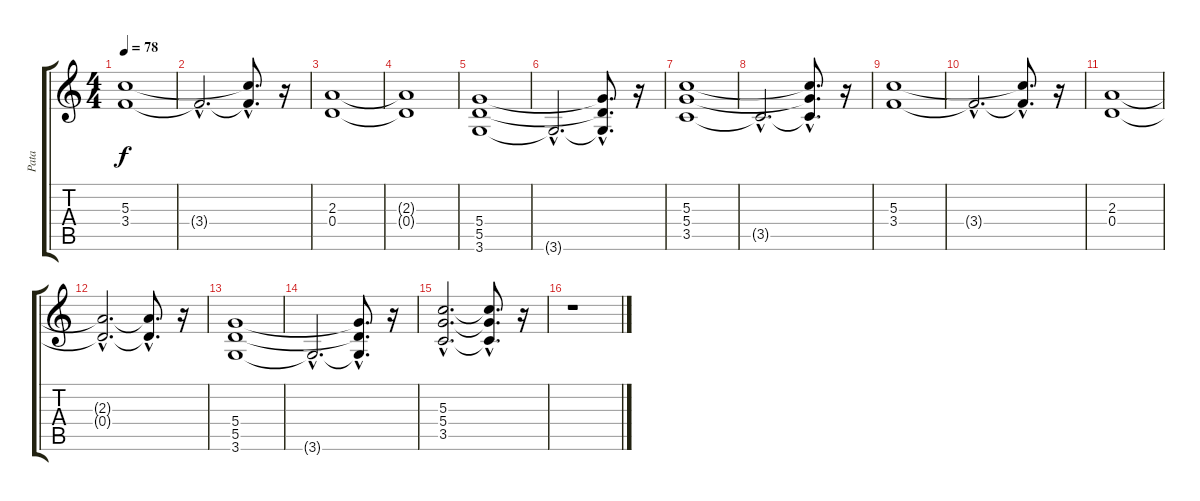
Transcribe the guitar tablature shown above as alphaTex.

\track ("Pata" "Pata") {instrument distortionguitar}
\staff {score tabs}
\tuning (E4 B3 G3 D3 A2 E2) {hide}
\ts (4 4)
\tempo 78
\clef g2
\ks c
(5.3 3.4).1{dy f} |
3.4{hac t}.2{d} (5.3{hac t} 3.4{hac t}).8{d} r.16 |
(2.3 0.4).1 |
(2.3{t} 0.4{t}).1 |
(5.4 5.5 3.6).1 |
3.6{hac t}.2{d} (5.4{hac t} 5.5{hac t} 3.6{hac t}).8{d} r.16 |
(5.3 5.4 3.5).1 |
3.5{hac t}.2{d} (5.3{hac t} 5.4{hac t} 3.5{hac t}).8{d} r.16 |
(5.3 3.4).1 |
3.4{hac t}.2{d} (5.3{hac t} 3.4{hac t}).8{d} r.16 |
(2.3 0.4).1 |
(2.3{hac t} 0.4{hac t}).2{d} (2.3{hac t} 0.4{hac t}).8{d} r.16 |
(5.4 5.5 3.6).1 |
3.6{hac t}.2{d} (5.4{hac t} 5.5{hac t} 3.6{hac t}).8{d} r.16 |
(5.3{hac} 5.4{hac} 3.5{hac}).2{d} (5.3{hac t} 5.4{hac t} 3.5{hac t}).8{d} r.16 |
r.1
